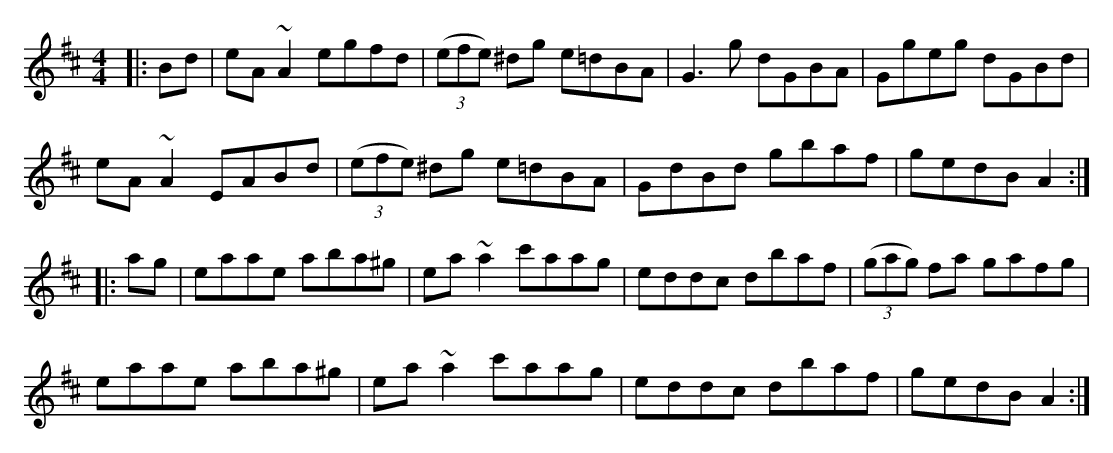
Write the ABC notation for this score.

X:1
M:4/4
K:Amix
|:Bd|eA~A2 egfd|((3efe) ^dg e=dBA|G3g dGBA|Ggeg dGBd|
eA~A2 EABd|((3efe) ^dg e=dBA|GdBd gbaf|gedB A2:|
|:ag|eaae aba^g|ea~a2 c'aag|eddc dbaf|((3gag) fa gafg|
eaae aba^g|ea~a2 c'aag|eddc dbaf|gedB A2:|
